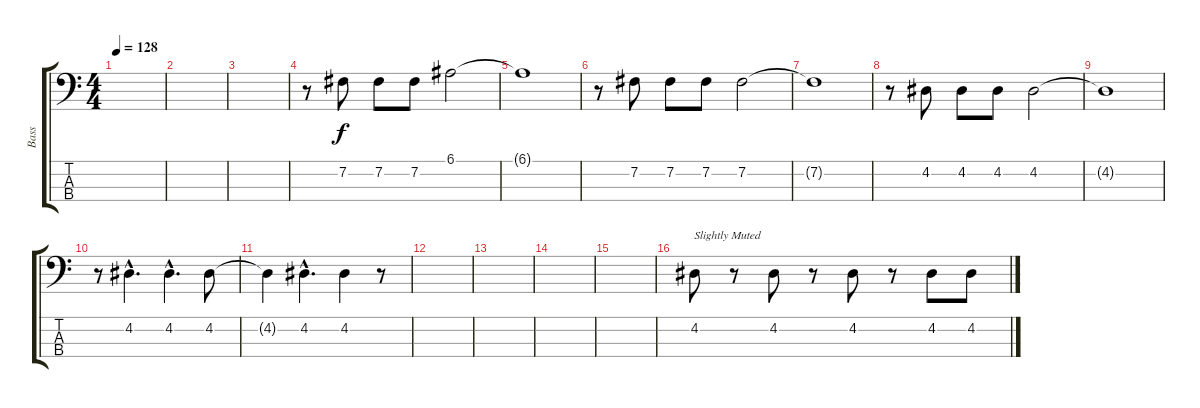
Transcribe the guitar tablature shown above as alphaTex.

\track ("Bass" "Bass") {instrument acousticguitarnylon}
\staff {score tabs}
\tuning (E2 B1 Gb1 Db1) {hide}
\ts (4 4)
\tempo 128
\clef f4
\ks c
|
|
|
r.8{volume 8 instrument electricguitarjazz} 7.2.8 7.2.8 7.2.8 6.1.2 |
6.1{t}.1 |
r.8 7.2.8 7.2.8 7.2.8 7.2.2 |
7.2{t}.1 |
r.8 4.2.8 4.2.8 4.2.8 4.2.2 |
4.2{t}.1 |
r.8 4.2{hac}.4{d} 4.2{hac}.4{d} 4.2.8 |
4.2{t}.4 4.2{hac}.4{d} 4.2.4 r.8 |
|
|
|
|
4.2.8{txt "Slightly Muted" volume 8 instrument electricguitarmuted} r.8 4.2.8 r.8 4.2.8 r.8 4.2.8 4.2.8
